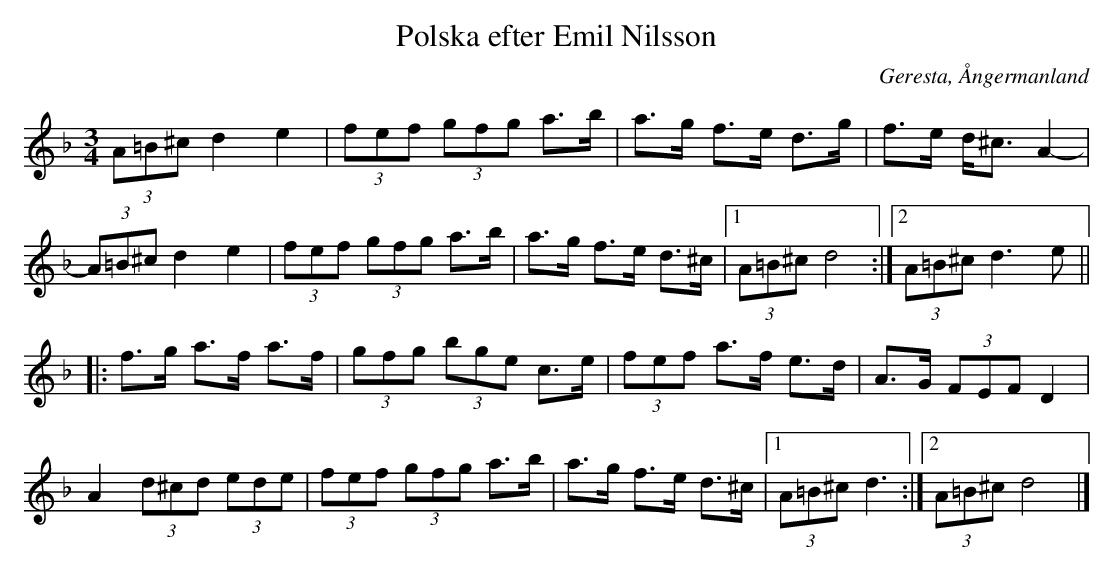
X:1
T:Polska efter Emil Nilsson
O:Geresta, Ångermanland
M:3/4
L:1/8
K:Dm
(3A=B^c d2 e2 | (3fef (3gfg a>b | a>g f>e d>g | f>e d<^c A2- |
(3A=B^c d2 e2 | (3fef (3gfg a>b | a>g f>e d>^c |1 (3A=B^c d4 :|2  (3A=B^c d3 e ||
|: f>g a>f a>f | (3gfg (3bge c>e | (3fef a>f e>d | A>G (3FEF D2 |
A2 (3d^cd (3ede | (3fef (3gfg a>b | a>g f>e d>^c |1 (3A=B^c d3 :|2 (3A=B^c d4|]
